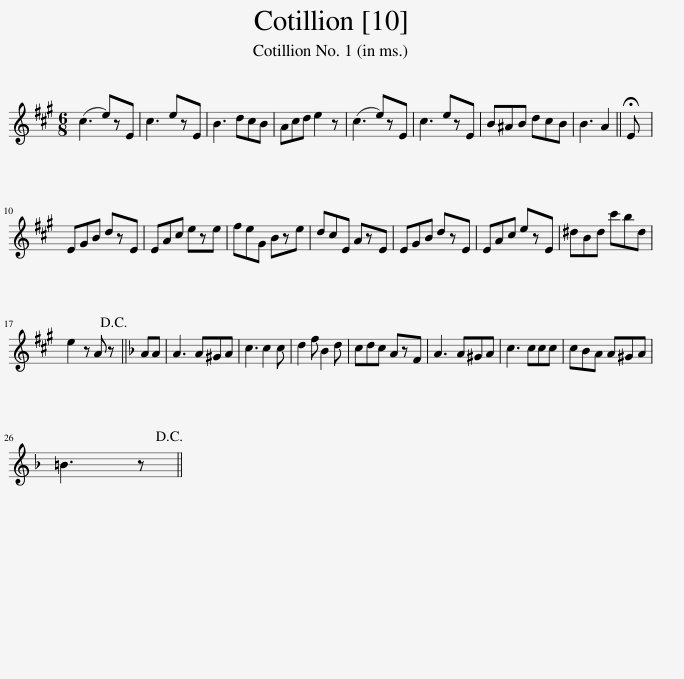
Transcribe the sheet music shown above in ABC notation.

X:1
L:1/8
M:6/8
I:linebreak $
K:A
V:1 treble
V:1
 (c3 e)zE | c3 ezE | B3 dcB | Acd e2 z | (c3 e)zE | %5
 c3 ezE | B^AB dcB | B3 A2 || !fermata!E |$ EGB dzE | %10
 EAc eze | feG Bze | dcE AzE | EGB dzE | EAc ezE | %15
 ^dBd c'bd |$ e2 z A z!D.C.! ||[K:F] AA | A3 A^GA | c3 c2 c | %20
 d2 f B2 d | cdc AzF | A3 A^GA | c3 ccc | cBA A^GA |$ %25
 =B3 z!D.C.! || %26
